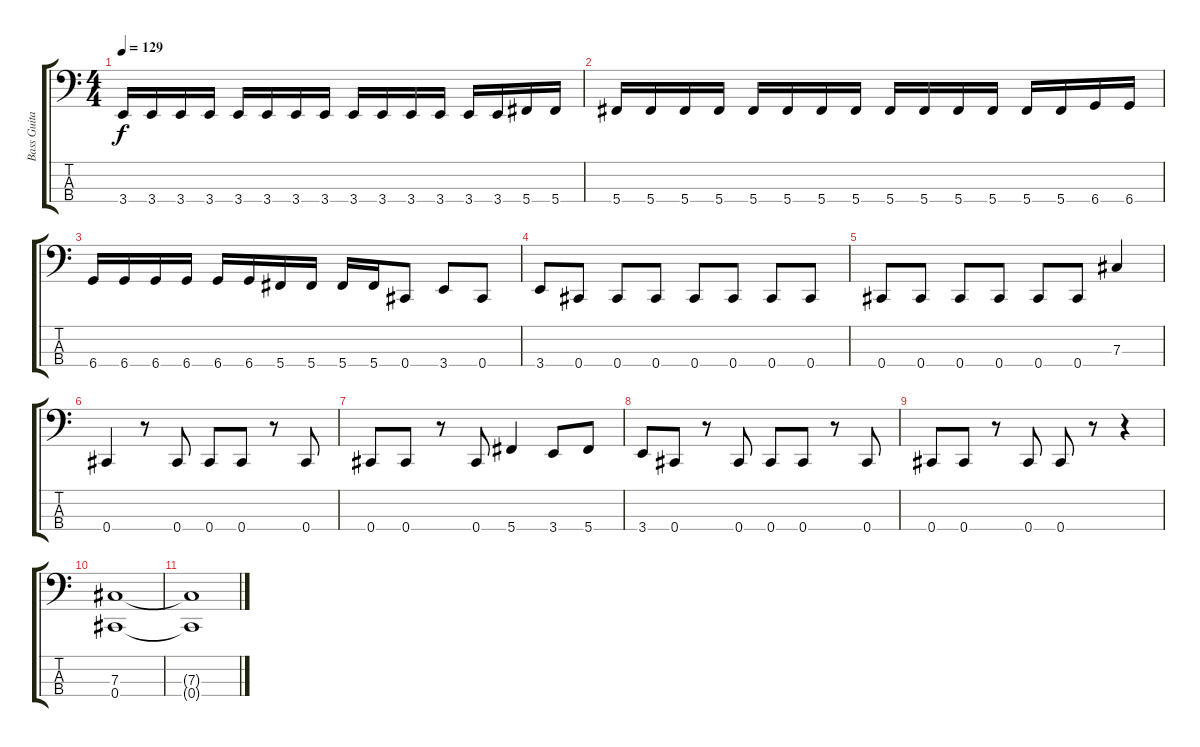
\track ("Bass Guitar" "Bass Guita") {instrument electricbasspick}
\staff {score tabs}
\tuning (E2 B1 Gb1 Db1) {hide}
\ts (4 4)
\tempo 129
\clef f4
\ks c
3.4.16{dy f} 3.4.16 3.4.16 3.4.16 3.4.16 3.4.16 3.4.16 3.4.16 3.4.16 3.4.16 3.4.16 3.4.16 3.4.16 3.4.16 5.4.16 5.4.16 |
5.4.16 5.4.16 5.4.16 5.4.16 5.4.16 5.4.16 5.4.16 5.4.16 5.4.16 5.4.16 5.4.16 5.4.16 5.4.16 5.4.16 6.4.16 6.4.16 |
6.4.16 6.4.16 6.4.16 6.4.16 6.4.16 6.4.16 5.4.16 5.4.16 5.4.16 5.4.16 0.4.8 3.4.8 0.4.8 |
3.4.8 0.4.8 0.4.8 0.4.8 0.4.8 0.4.8 0.4.8 0.4.8 |
0.4.8 0.4.8 0.4.8 0.4.8 0.4.8 0.4.8 7.3.4 |
0.4.4 r.8 0.4.8 0.4.8 0.4.8 r.8 0.4.8 |
0.4.8 0.4.8 r.8 0.4.8 5.4.4 3.4.8 5.4.8 |
3.4.8 0.4.8 r.8 0.4.8 0.4.8 0.4.8 r.8 0.4.8 |
0.4.8 0.4.8 r.8 0.4.8 0.4.8 r.8 r.4 |
(7.3 0.4).1 |
(7.3{t} 0.4{t}).1
